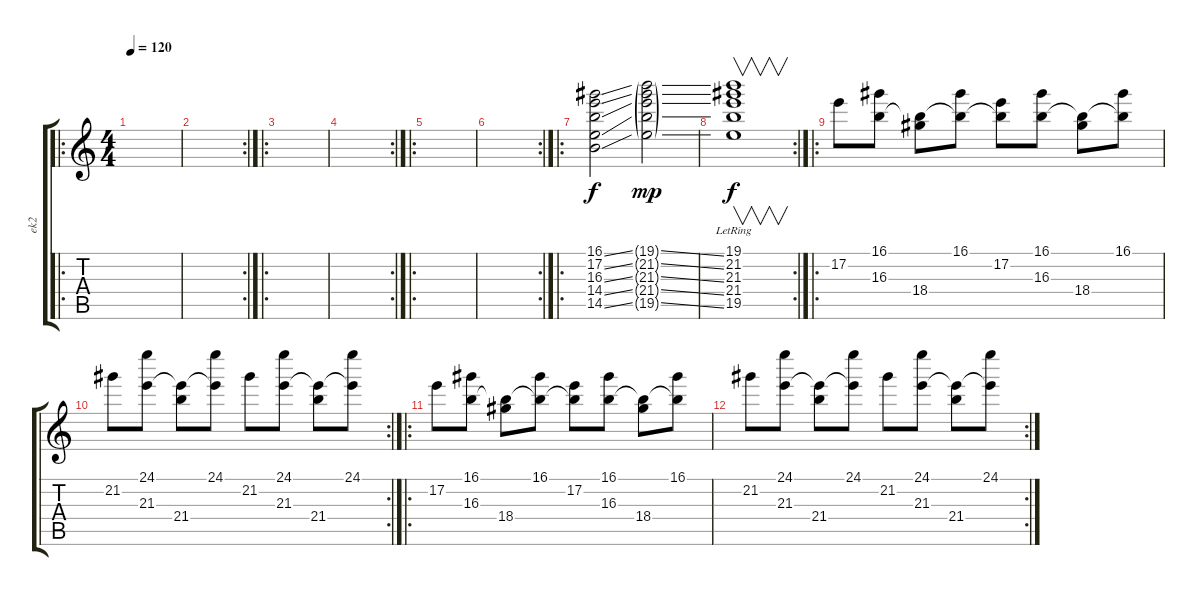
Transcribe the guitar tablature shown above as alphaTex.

\track ("ek2" "ek2") {instrument electricguitarclean}
\staff {score tabs}
\tuning (E4 B3 G3 D3 A2 E2) {hide}
\ro
\ts (4 4)
\tempo 120
\clef g2
\ks c
|
\rc 2
|
\ro
|
\rc 2
|
\ro
|
\rc 2
|
\ro
(16.1{ss} 17.2{ss} 16.3{ss} 14.4{ss} 14.5{ss}).2{volume 11} (19.1{ss g} 21.2{ss g} 21.3{ss g} 21.4{ss g} 19.5{ss g}).2{dy mp} |
\rc 2
(19.1{lr} 21.2{lr} 21.3{lr} 21.4{lr} 19.5{lr}).1{v dy f} |
\ro
17.2.8{volume 13} (16.1 16.3).8 (16.3{t} 18.4).8 (16.1 16.3{t}).8 (17.2 16.3{t}).8 (16.1 16.3).8 (16.3{t} 18.4).8 (16.1 16.3{t}).8 |
\rc 2
21.2.8 (24.1 21.3).8 (21.3{t} 21.4).8 (24.1 21.3{t}).8 21.2.8 (24.1 21.3).8 (21.3{t} 21.4).8 (24.1 21.3{t}).8 |
\ro
17.2.8 (16.1 16.3).8 (16.3{t} 18.4).8 (16.1 16.3{t}).8 (17.2 16.3{t}).8 (16.1 16.3).8 (16.3{t} 18.4).8 (16.1 16.3{t}).8 |
\rc 2
21.2.8 (24.1 21.3).8 (21.3{t} 21.4).8 (24.1 21.3{t}).8 21.2.8 (24.1 21.3).8 (21.3{t} 21.4).8 (24.1 21.3{t}).8
